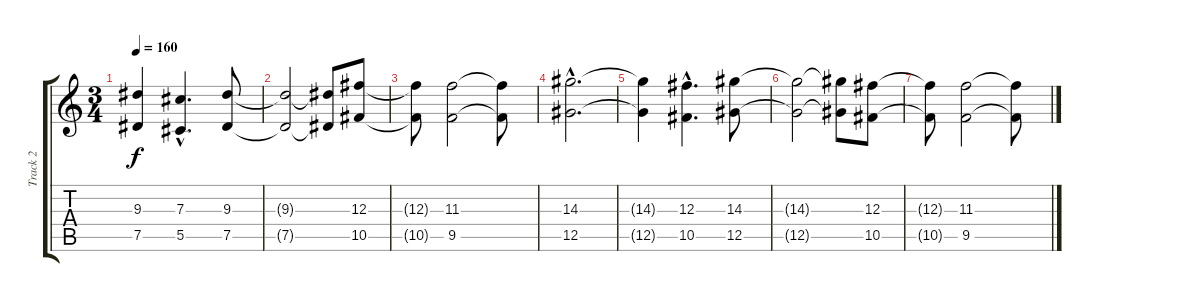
\track ("Track 2" "Track 2") {instrument overdrivenguitar}
\staff {score tabs}
\tuning (Eb4 Bb3 Gb3 Db3 Ab2 Eb2) {hide}
\ts (3 4)
\tempo 160
\clef g2
\ks c
(9.3{t} 7.5{t}).4{dy f} (7.3{hac} 5.5{hac}).4{d} (9.3 7.5).8 |
(9.3{t} 7.5{t}).2 (9.3{t} 7.5{t}).8 (12.3 10.5).8 |
(12.3{t} 10.5{t}).8 (11.3 9.5).2 (11.3{t} 9.5{t}).8 |
(14.3{hac} 12.5{hac}).2{d} |
(14.3{t} 12.5{t}).4 (12.3{hac} 10.5{hac}).4{d} (14.3 12.5).8 |
(14.3{t} 12.5{t}).2 (14.3{t} 12.5{t}).8 (12.3 10.5).8 |
(12.3{t} 10.5{t}).8 (11.3 9.5).2 (11.3{t} 9.5{t}).8
